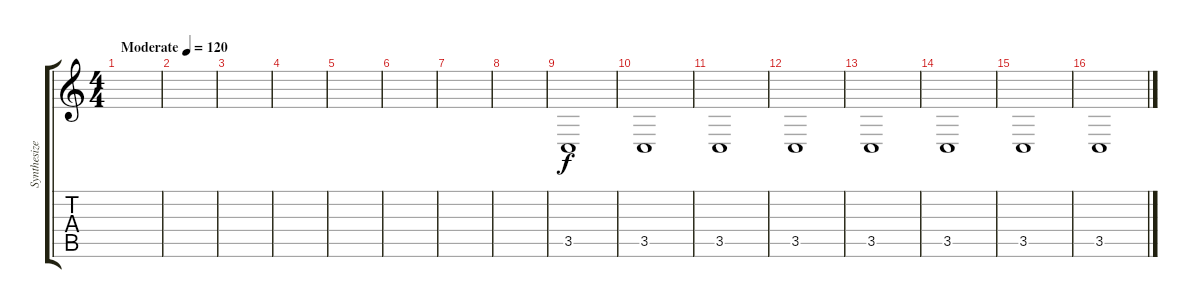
\track ("Synthesizer" "Synthesize") {instrument synthvoice}
\staff {score tabs}
\tuning (E4 B3 G3 D3 A2 E2) {hide}
\ts (4 4)
\tempo (120 "Moderate")
\clef g2
\ks c
|
|
|
|
|
|
|
|
3.5.1 |
3.5.1 |
3.5.1 |
3.5.1 |
3.5.1 |
3.5.1 |
3.5.1 |
3.5.1
